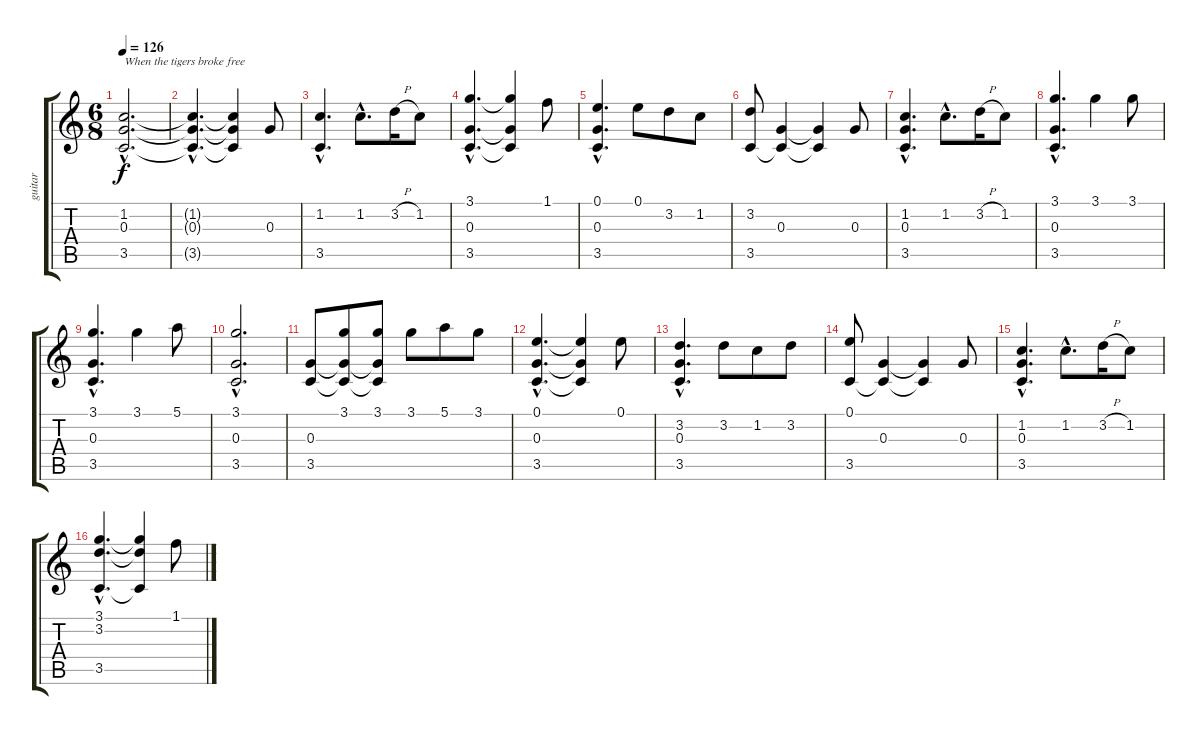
\track ("guitar" "guitar") {instrument acousticguitarsteel}
\staff {score tabs}
\tuning (E4 B3 G3 D3 A2 E2) {hide}
\ts (6 8)
\tempo 126
\clef g2
\ks c
(1.2{hac} 0.3{hac} 3.5{hac}).2{d txt "When the tigers broke free" dy f instrument acousticguitarsteel} |
(1.2{hac t} 0.3{hac t} 3.5{hac t}).4{d} (1.2{t} 0.3{t} 3.5{t}).4 0.3.8 |
(1.2{hac} 3.5{hac}).4{d} 1.2{hac}.8{d} 3.2{h}.16 1.2.8 |
(3.1{hac} 0.3{hac} 3.5{hac}).4{d} (3.1{t} 0.3{t} 3.5{t}).4 1.1.8 |
(0.1{hac} 0.3{hac} 3.5{hac}).4{d} 0.1.8 3.2.8 1.2.8 |
(3.2 3.5).8 (0.3 3.5{t}).4 (0.3{t} 3.5{t}).4 0.3.8 |
(1.2{hac} 0.3{hac} 3.5{hac}).4{d} 1.2{hac}.8{d} 3.2{h}.16 1.2.8 |
(3.1{hac} 0.3{hac} 3.5{hac}).4{d} 3.1.4 3.1.8 |
(3.1{hac} 0.3{hac} 3.5{hac}).4{d} 3.1.4 5.1.8 |
(3.1{hac} 0.3{hac} 3.5{hac}).2{d} |
(0.3 3.5).8 (3.1 0.3{t} 3.5{t}).8 (3.1 0.3{t} 3.5{t}).8 3.1.8 5.1.8 3.1.8 |
(0.1{hac} 0.3{hac} 3.5{hac}).4{d} (0.1{t} 0.3{t} 3.5{t}).4 0.1.8 |
(3.2{hac} 0.3{hac} 3.5{hac}).4{d} 3.2.8 1.2.8 3.2.8 |
(0.1 3.5).8 (0.3 3.5{t}).4 (0.3{t} 3.5{t}).4 0.3.8 |
(1.2{hac} 0.3{hac} 3.5{hac}).4{d} 1.2{hac}.8{d} 3.2{h}.16 1.2.8 |
(3.1{hac} 3.2{hac} 3.5{hac}).4{d} (3.1{t} 3.2{t} 3.5{t}).4 1.1.8
